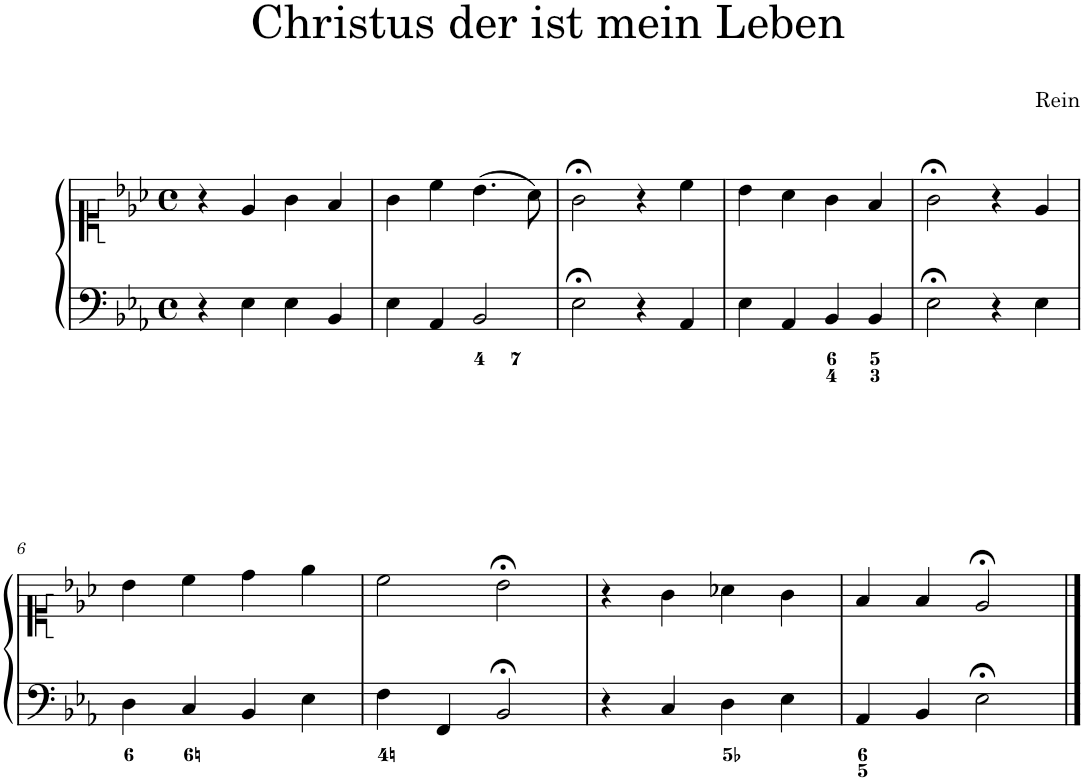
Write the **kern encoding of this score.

**kern	**kern
*part1	*part1
*staff2	*staff1
*I"Piano	*
*I'Pno.	*
*clefF4	*clefC1
*k[b-e-a-]	*k[b-e-a-]
*M4/4	*M4/4
*met(c)	*met(c)
=1	=1
4r	4r
4E-\	4e-/
4E-\	4g\
4BB-/	4f/
=2	=2
4E-\	4g\
4AA-/	4cc\
2BB-/	(4.b-\
.	8a-\)
=3	=3
2E-;<\	2g;<\
4r	4r
4AA-/	4cc\
=4	=4
4E-\	4b-\
4AA-/	4a-\
4BB-/	4g\
4BB-/	4f/
=5	=5
2E-;<\	2g;<\
4r	4r
4E-\	4e-/
!!LO:LB:g=z
=6	=6
4D\	4b-\
4C/	4cc\
4BB-/	4dd\
4E-\	4ee-\
=7	=7
4F\	2cc\
4FF/	.
2BB-;</	2b-;<\
=8	=8
4r	4r
4C/	4g\
4D\	4a-X\
4E-\	4g\
=9	=9
4AA-/	4f/
4BB-/	4f/
2E-;<\	2e-;</
==	==
*-	*-
